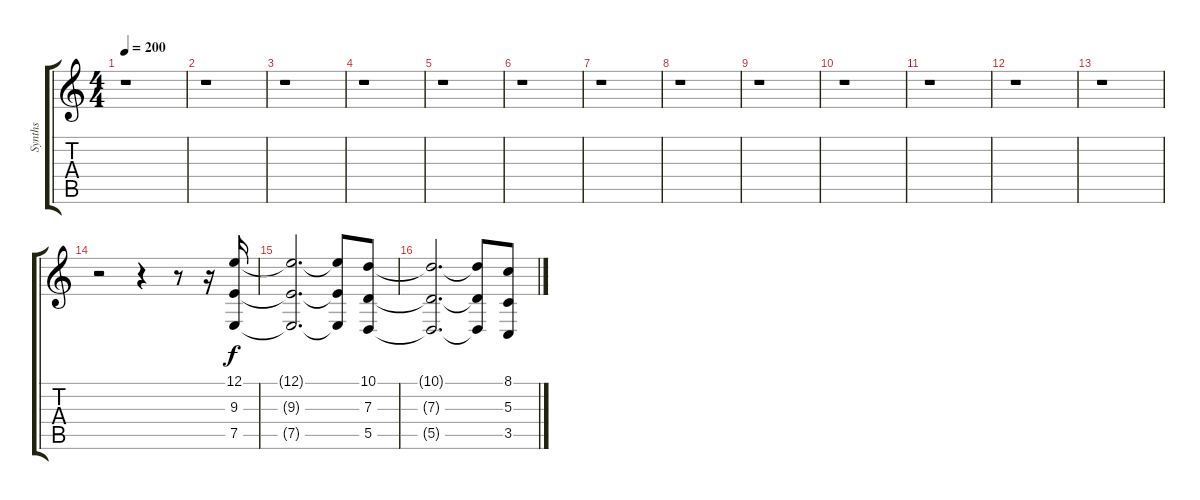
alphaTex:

\track ("Synths" "Synths") {instrument synthstrings1}
\staff {score tabs}
\tuning (E4 B3 G3 D3 A2 E2) {hide}
\ts (4 4)
\tempo 200
\clef g2
\ks c
r.1{dy f} |
r.1 |
r.1 |
r.1 |
r.1 |
r.1 |
r.1 |
r.1 |
r.1 |
r.1 |
r.1 |
r.1 |
r.1 |
r.2 r.4 r.8 r.16 (12.1 9.3 7.5).16 |
(12.1{t} 9.3{t} 7.5{t}).2{d} (12.1{t} 9.3{t} 7.5{t}).8 (10.1 7.3 5.5).8 |
(10.1{t} 7.3{t} 5.5{t}).2{d} (10.1{t} 7.3{t} 5.5{t}).8 (8.1 5.3 3.5).8
